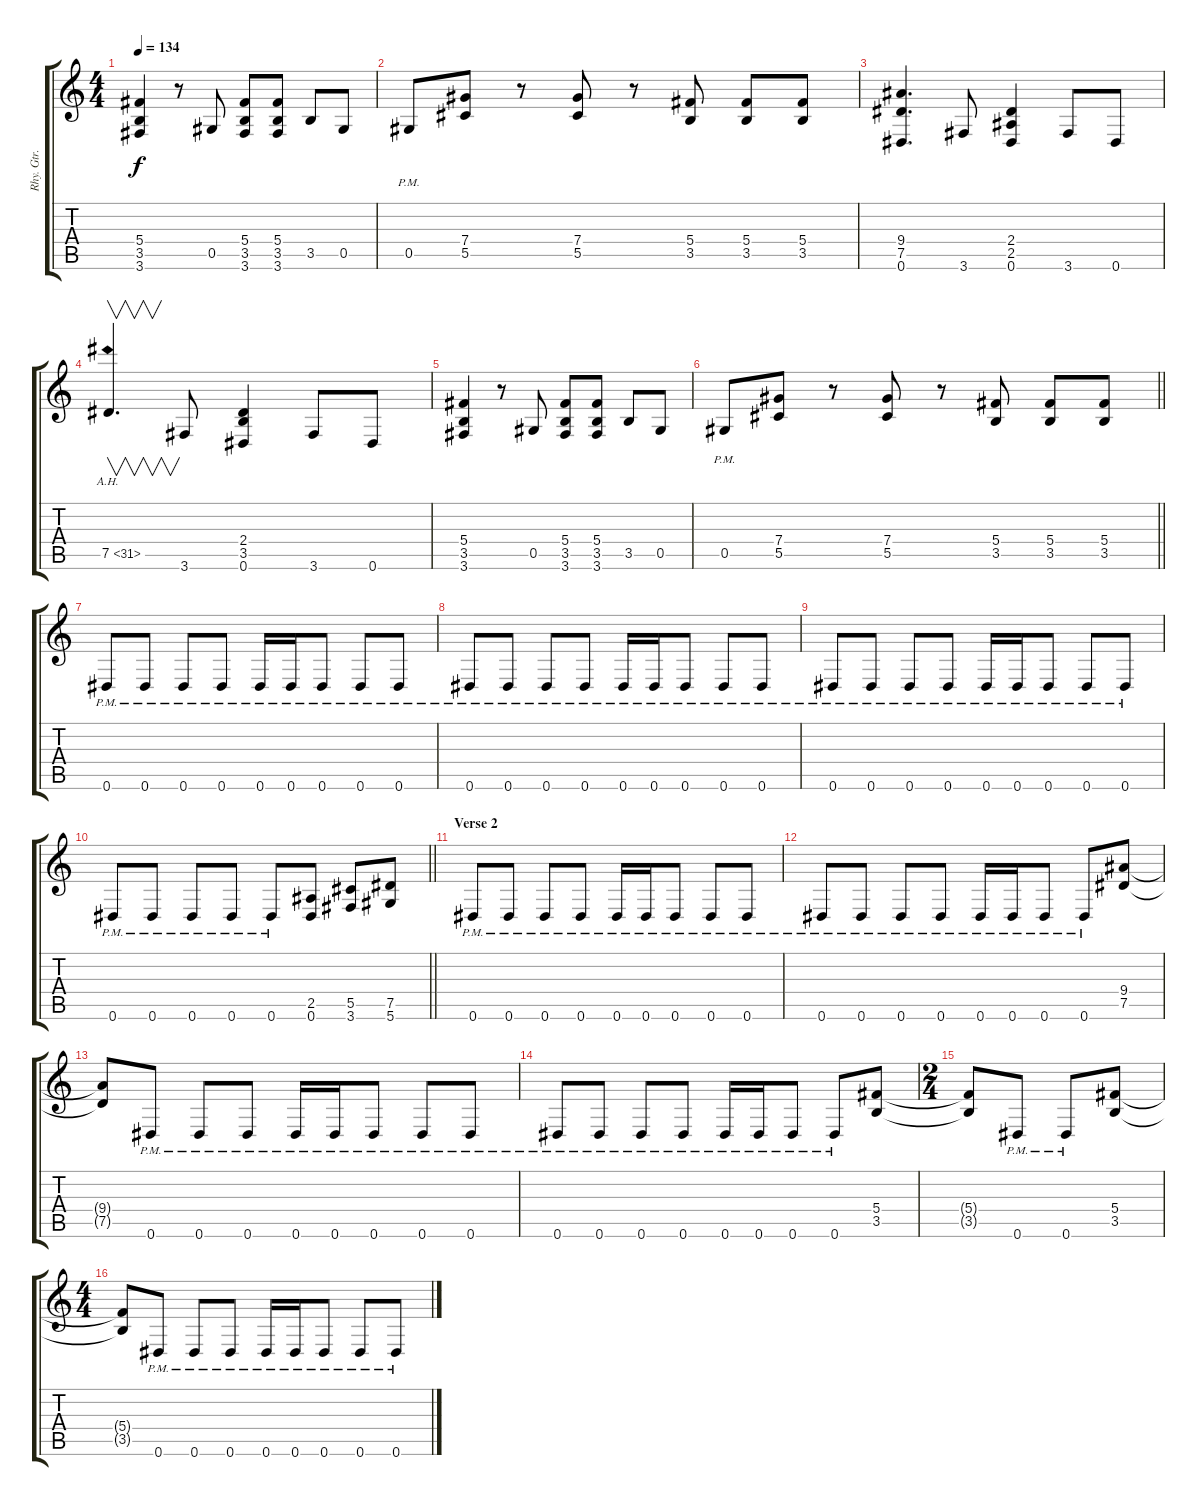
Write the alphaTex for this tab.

\track ("Rhy. Gtr. 1" "Rhy. Gtr. ") {instrument distortionguitar}
\staff {score tabs}
\tuning (Eb4 Bb3 Gb3 Db3 Ab2 Eb2) {hide}
\ts (4 4)
\tempo 134
\clef g2
\ks c
(5.4 3.5 3.6).4{dy f} r.8 0.5.8 (5.4 3.5 3.6).8 (5.4 3.5 3.6).8 3.5.8 0.5.8 |
0.5{pm}.8 (7.4 5.5).8 r.8 (7.4 5.5).8 r.8 (5.4 3.5).8 (5.4 3.5).8 (5.4 3.5).8 |
(9.4 7.5 0.6).4{d} 3.6.8 (2.4 2.5 0.6).4 3.6.8 0.6.8 |
7.5{ah 24}.4{v d} 3.6.8 (2.4 3.5 0.6).4 3.6.8 0.6.8 |
(5.4 3.5 3.6).4 r.8 0.5.8 (5.4 3.5 3.6).8 (5.4 3.5 3.6).8 3.5.8 0.5.8 |
\barLineRight lightlight
0.5{pm}.8 (7.4 5.5).8 r.8 (7.4 5.5).8 r.8 (5.4 3.5).8 (5.4 3.5).8 (5.4 3.5).8 |
\section ("" "")
0.6{pm}.8 0.6{pm}.8 0.6{pm}.8 0.6{pm}.8 0.6{pm}.16 0.6{pm}.16 0.6{pm}.8 0.6{pm}.8 0.6{pm}.8 |
0.6{pm}.8 0.6{pm}.8 0.6{pm}.8 0.6{pm}.8 0.6{pm}.16 0.6{pm}.16 0.6{pm}.8 0.6{pm}.8 0.6{pm}.8 |
0.6{pm}.8 0.6{pm}.8 0.6{pm}.8 0.6{pm}.8 0.6{pm}.16 0.6{pm}.16 0.6{pm}.8 0.6{pm}.8 0.6{pm}.8 |
\barLineRight lightlight
0.6{pm}.8 0.6{pm}.8 0.6{pm}.8 0.6{pm}.8 0.6{pm}.8 (2.5 0.6).8 (5.5 3.6).8 (7.5 5.6).8 |
\section ("" "Verse 2")
0.6{pm}.8 0.6{pm}.8 0.6{pm}.8 0.6{pm}.8 0.6{pm}.16 0.6{pm}.16 0.6{pm}.8 0.6{pm}.8 0.6{pm}.8 |
0.6{pm}.8 0.6{pm}.8 0.6{pm}.8 0.6{pm}.8 0.6{pm}.16 0.6{pm}.16 0.6{pm}.8 0.6{pm}.8 (9.4 7.5).8 |
(9.4{t} 7.5{t}).8 0.6{pm}.8 0.6{pm}.8 0.6{pm}.8 0.6{pm}.16 0.6{pm}.16 0.6{pm}.8 0.6{pm}.8 0.6{pm}.8 |
0.6{pm}.8 0.6{pm}.8 0.6{pm}.8 0.6{pm}.8 0.6{pm}.16 0.6{pm}.16 0.6{pm}.8 0.6{pm}.8 (5.4 3.5).8 |
\ts (2 4)
(5.4{t} 3.5{t}).8 0.6{pm}.8 0.6{pm}.8 (5.4 3.5).8 |
\ts (4 4)
(5.4{t} 3.5{t}).8 0.6{pm}.8 0.6{pm}.8 0.6{pm}.8 0.6{pm}.16 0.6{pm}.16 0.6{pm}.8 0.6{pm}.8 0.6{pm}.8
